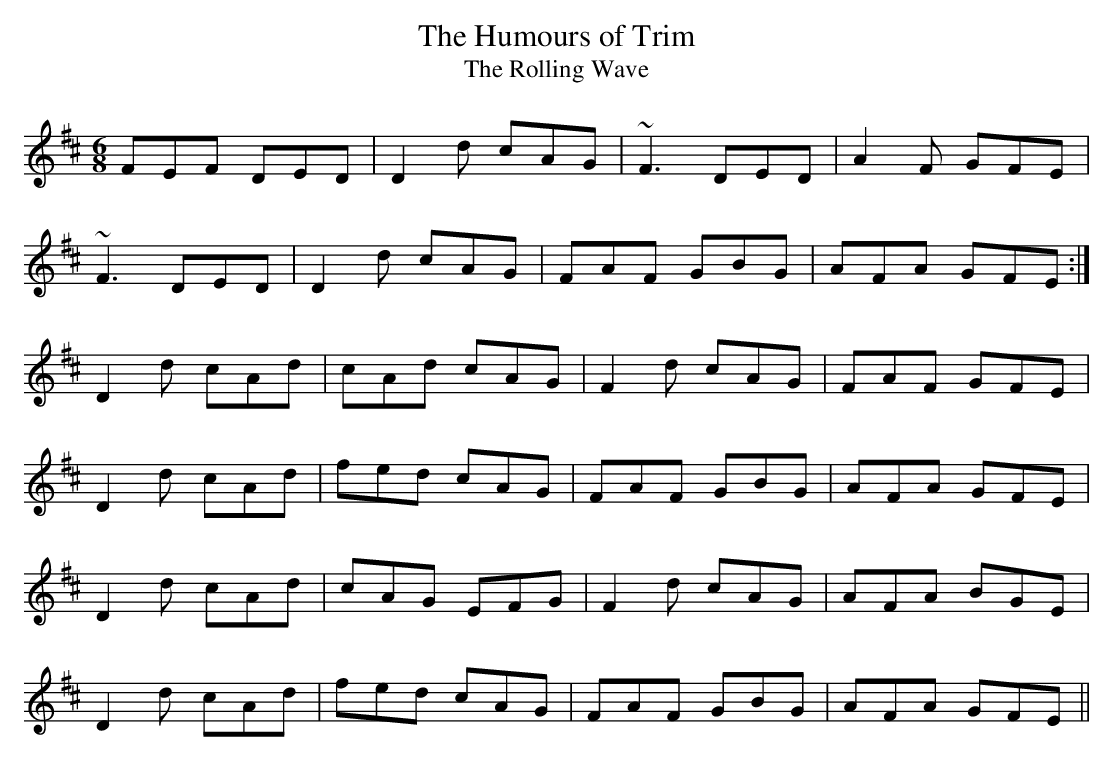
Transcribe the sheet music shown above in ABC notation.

X:1
T:Humours of Trim, The
T:Rolling Wave, The
M:6/8
L:1/8
K:D
FEF DED|D2d cAG|~F3 DED|A2F GFE|!
~F3 DED|D2d cAG|FAF GBG|AFA GFE:|!
D2d cAd|cAd cAG|F2d cAG|FAF GFE|!
D2d cAd|fed cAG|FAF GBG|AFA GFE|!
D2d cAd|cAG EFG|F2d cAG|AFA BGE|!
D2d cAd|fed cAG|FAF GBG|AFA GFE||!
